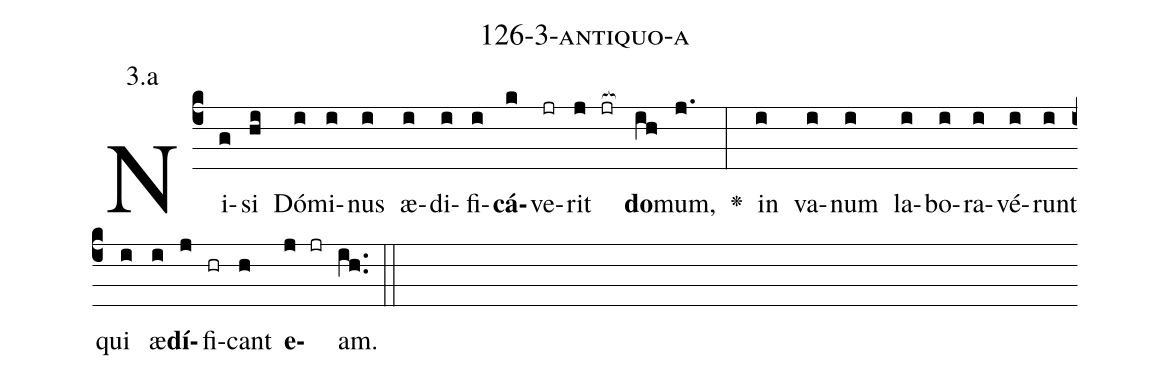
name: 126-3-antiquo-a;
annotation: 3.a;
%%
(c4)Ni(g)si(hi) Dó(i)mi(i)nus(i) æ(i)di(i)fi(i)<b>cá</b>(k)ve(jr)rit(j jr[ocb:1{]) <b>do</b>(ih[ocb:0}])mum,(j.) <v>\greheightstar</v>(:) in(i) va(i)num(i) la(i)bo(i)ra(i)vé(i)runt(i) qui(i) æ(i)<b>dí</b>(j)fi(hr)cant(h) <b>e</b>(j jr)am.(ih..) (::)


%E(i) u(i) o(j) u(h) a(j) e.(ih..) (::)
